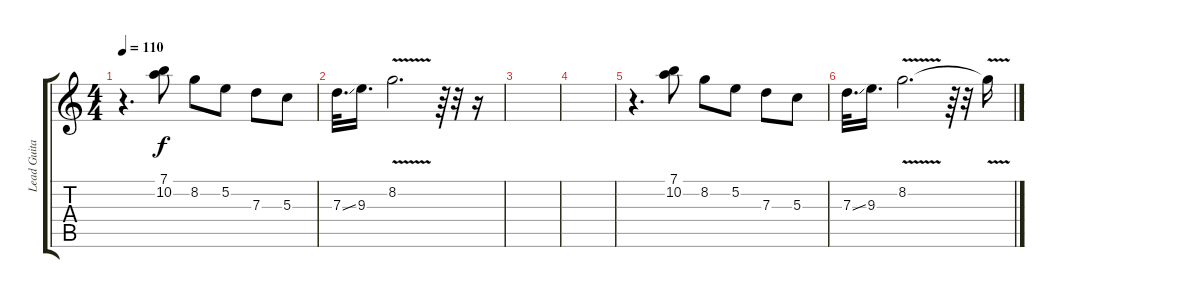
\track ("Lead Guitar" "Lead Guita") {instrument electricguitarclean}
\staff {score tabs}
\tuning (E4 B3 G3 D3 A2 E2) {hide}
\ts (4 4)
\tempo 110
\clef g2
\ks c
r.4{d dy mp} (7.1 10.2).8{dy f} 8.2.8 5.2.8 7.3.8 5.3.8 |
7.3{ss}.32{d} 9.3.16{d} 8.2{v}.2{d} r.64 r.32 r.16 |
|
|
r.4{d} (7.1 10.2).8 8.2.8 5.2.8 7.3.8 5.3.8 |
7.3{ss}.32{d} 9.3.16{d} 8.2{v}.2{d} r.64 r.32 8.2{t}.16
